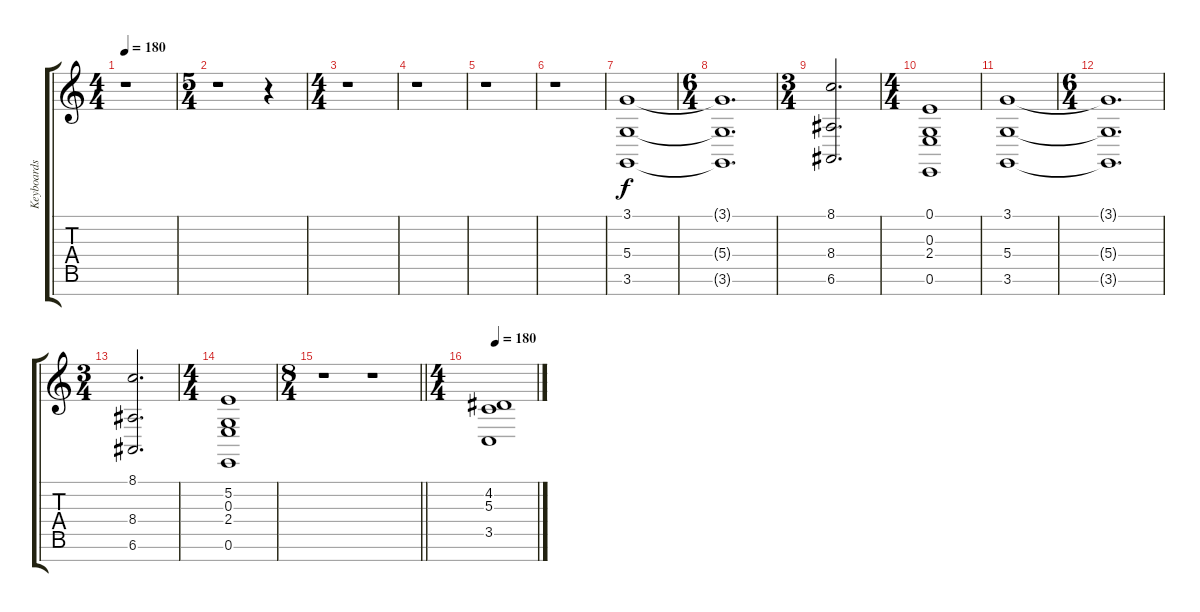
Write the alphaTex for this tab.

\track ("Keyboards 4" "Keyboards ") {instrument stringensemble1}
\staff {score tabs}
\tuning (E4 B3 G3 D3 A2 E2 B1) {hide}
\ts (4 4)
\tempo 180
\clef g2
\ks c
r.1{dy f} |
\ts (5 4)
r.1 r.4 |
\ts (4 4)
r.1 |
r.1 |
r.1 |
r.1 |
(3.1 5.4 3.6).1{volume 11 instrument stringensemble1} |
\ts (6 4)
(3.1{t} 5.4{t} 3.6{t}).1{d} |
\ts (3 4)
(8.1 8.4 6.6).2{d} |
\ts (4 4)
(0.1 0.3 2.4 0.6).1 |
(3.1 5.4 3.6).1 |
\ts (6 4)
(3.1{t} 5.4{t} 3.6{t}).1{d} |
\ts (3 4)
(8.1 8.4 6.6).2{d} |
\ts (4 4)
(5.2 0.3 2.4 0.6).1 |
\ts (8 4)
\barLineRight lightlight
r.1 r.1 |
\ts (4 4)
\tempo 180
(4.2 5.3 3.5).1
